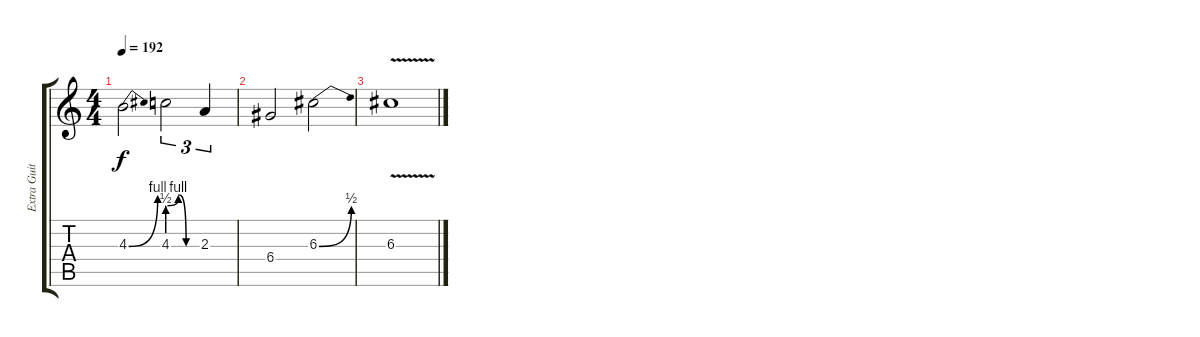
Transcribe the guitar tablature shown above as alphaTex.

\track ("Extra Guitar" "Extra Guit") {instrument overdrivenguitar}
\staff {score tabs}
\tuning (E4 B3 G3 D3 A2 E2) {hide}
\ts (4 4)
\tempo 192
\clef g2
\ks c
4.3{be (bend 0 0 60 4)}.2{dy f} 4.3{be (custom 0 2 22 4 38 0 60 0)}.2{tu (3 2)} 2.3.4{tu (3 2)} |
6.4.2 6.3{be (bend 0 0 60 2)}.2 |
6.3{v}.1
